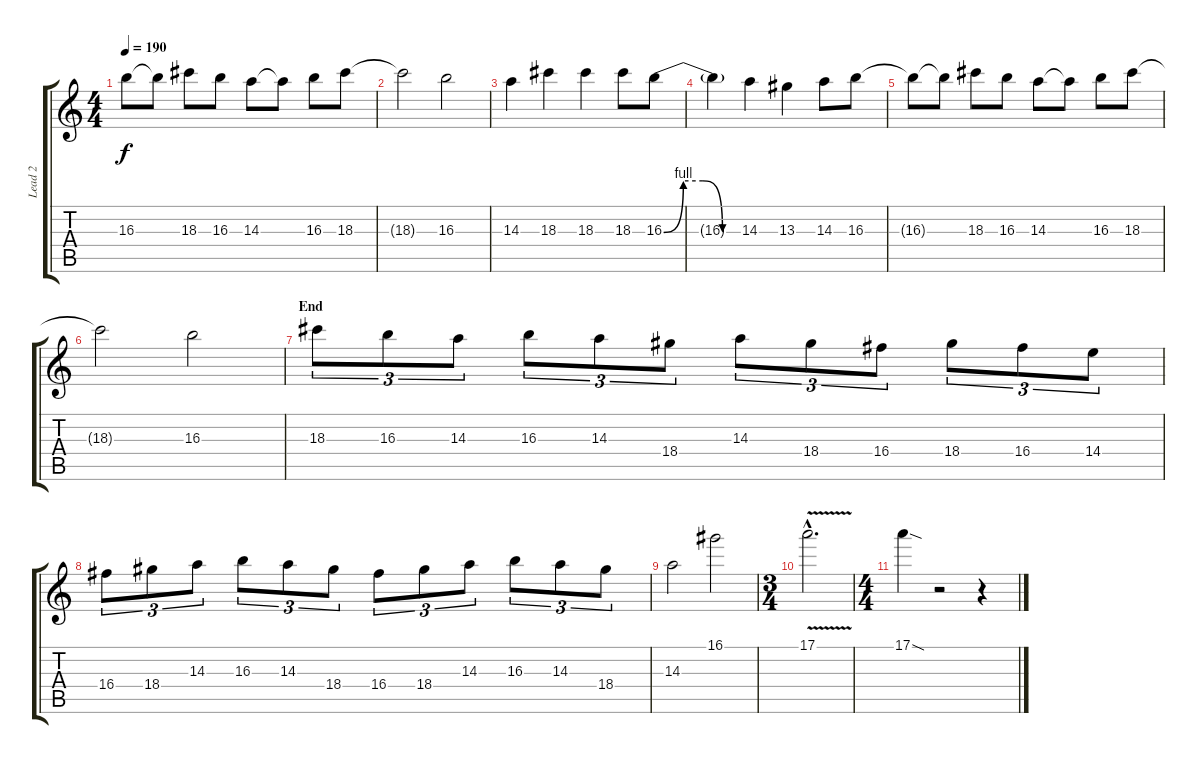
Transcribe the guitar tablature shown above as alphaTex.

\track ("Lead 2" "Lead 2") {instrument distortionguitar}
\staff {score tabs}
\tuning (E4 B3 G3 D3 A2 E2) {hide}
\ts (4 4)
\tempo 190
\clef g2
\ks c
16.3{t}.8{dy f} 16.3{t}.8 18.3.8 16.3.8 14.3.8 14.3{t}.8 16.3.8 18.3.8 |
18.3{t}.2 16.3.2 |
14.3.4 18.3.4 18.3.4 18.3.8 16.3{be (custom 0 0 15 4 30 4 45 0 60 0)}.8 |
16.3{t}.4 14.3.4 13.3.4 14.3.8 16.3.8 |
16.3{t}.8 16.3{t}.8 18.3.8 16.3.8 14.3.8 14.3{t}.8 16.3.8 18.3.8 |
18.3{t}.2 16.3.2 |
\section ("" "End")
18.3.8{tu (3 2)} 16.3.8{tu (3 2)} 14.3.8{tu (3 2)} 16.3.8{tu (3 2)} 14.3.8{tu (3 2)} 18.4.8{tu (3 2)} 14.3.8{tu (3 2)} 18.4.8{tu (3 2)} 16.4.8{tu (3 2)} 18.4.8{tu (3 2)} 16.4.8{tu (3 2)} 14.4.8{tu (3 2)} |
16.4.8{tu (3 2)} 18.4.8{tu (3 2)} 14.3.8{tu (3 2)} 16.3.8{tu (3 2)} 14.3.8{tu (3 2)} 18.4.8{tu (3 2)} 16.4.8{tu (3 2)} 18.4.8{tu (3 2)} 14.3.8{tu (3 2)} 16.3.8{tu (3 2)} 14.3.8{tu (3 2)} 18.4.8{tu (3 2)} |
14.3.2 16.1.2 |
\ts (3 4)
17.1{v hac}.2{d} |
\ts (4 4)
17.1{sod}.4 r.2 r.4
